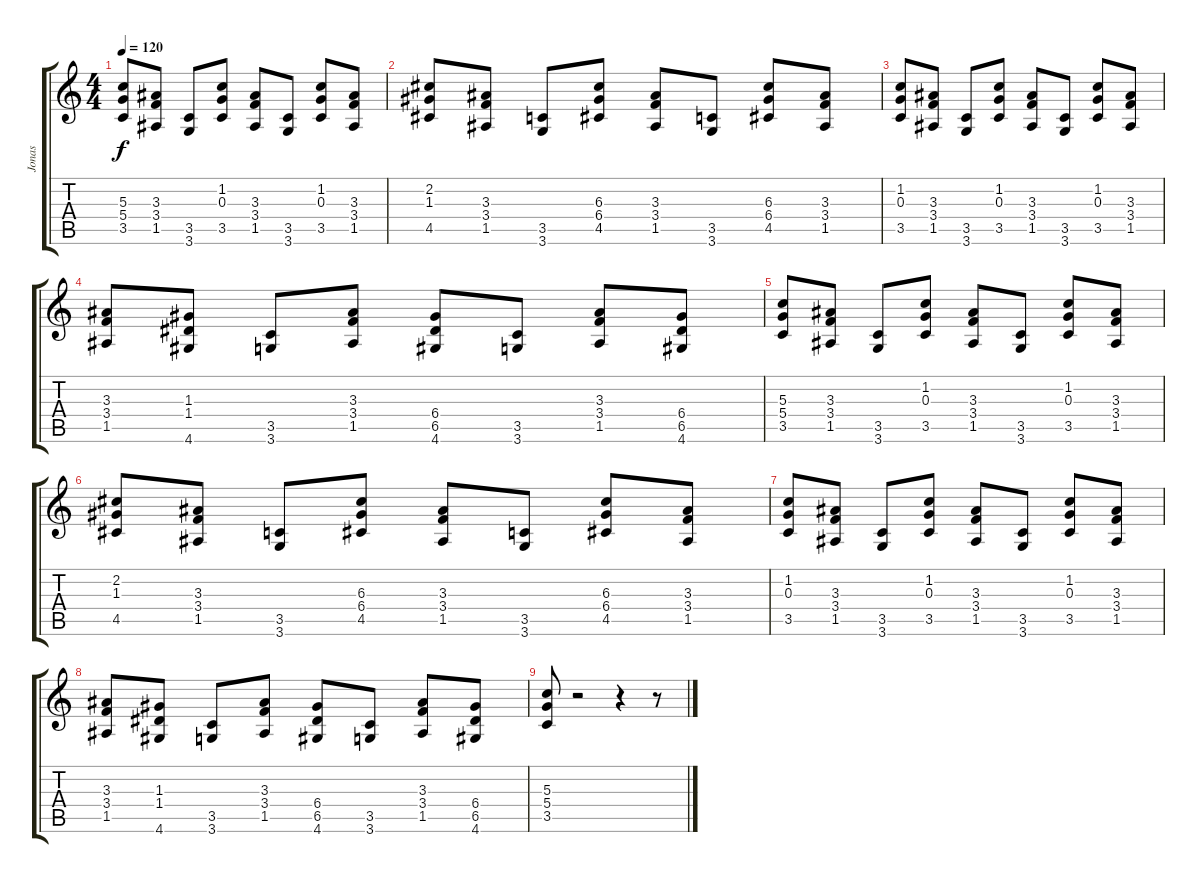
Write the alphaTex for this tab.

\track ("Jonas" "Jonas") {instrument electricguitarclean}
\staff {score tabs}
\tuning (E4 B3 G3 D3 A2 E2) {hide}
\ts (4 4)
\tempo 120
\clef g2
\ks c
(5.3 5.4 3.5).8{dy f} (3.3 3.4 1.5).8 (3.5 3.6).8 (1.2 0.3 3.5).8 (3.3 3.4 1.5).8 (3.5 3.6).8 (1.2 0.3 3.5).8 (3.3 3.4 1.5).8 |
(2.2 1.3 4.5).8 (3.3 3.4 1.5).8 (3.5 3.6).8 (6.3 6.4 4.5).8 (3.3 3.4 1.5).8 (3.5 3.6).8 (6.3 6.4 4.5).8 (3.3 3.4 1.5).8 |
(1.2 0.3 3.5).8 (3.3 3.4 1.5).8 (3.5 3.6).8 (1.2 0.3 3.5).8 (3.3 3.4 1.5).8 (3.5 3.6).8 (1.2 0.3 3.5).8 (3.3 3.4 1.5).8 |
(3.3 3.4 1.5).8 (1.3 1.4 4.6).8 (3.5 3.6).8 (3.3 3.4 1.5).8 (6.4 6.5 4.6).8 (3.5 3.6).8 (3.3 3.4 1.5).8 (6.4 6.5 4.6).8 |
(5.3 5.4 3.5).8 (3.3 3.4 1.5).8 (3.5 3.6).8 (1.2 0.3 3.5).8 (3.3 3.4 1.5).8 (3.5 3.6).8 (1.2 0.3 3.5).8 (3.3 3.4 1.5).8 |
(2.2 1.3 4.5).8 (3.3 3.4 1.5).8 (3.5 3.6).8 (6.3 6.4 4.5).8 (3.3 3.4 1.5).8 (3.5 3.6).8 (6.3 6.4 4.5).8 (3.3 3.4 1.5).8 |
(1.2 0.3 3.5).8 (3.3 3.4 1.5).8 (3.5 3.6).8 (1.2 0.3 3.5).8 (3.3 3.4 1.5).8 (3.5 3.6).8 (1.2 0.3 3.5).8 (3.3 3.4 1.5).8 |
(3.3 3.4 1.5).8 (1.3 1.4 4.6).8 (3.5 3.6).8 (3.3 3.4 1.5).8 (6.4 6.5 4.6).8 (3.5 3.6).8 (3.3 3.4 1.5).8 (6.4 6.5 4.6).8 |
(5.3 5.4 3.5).8 r.2 r.4 r.8
